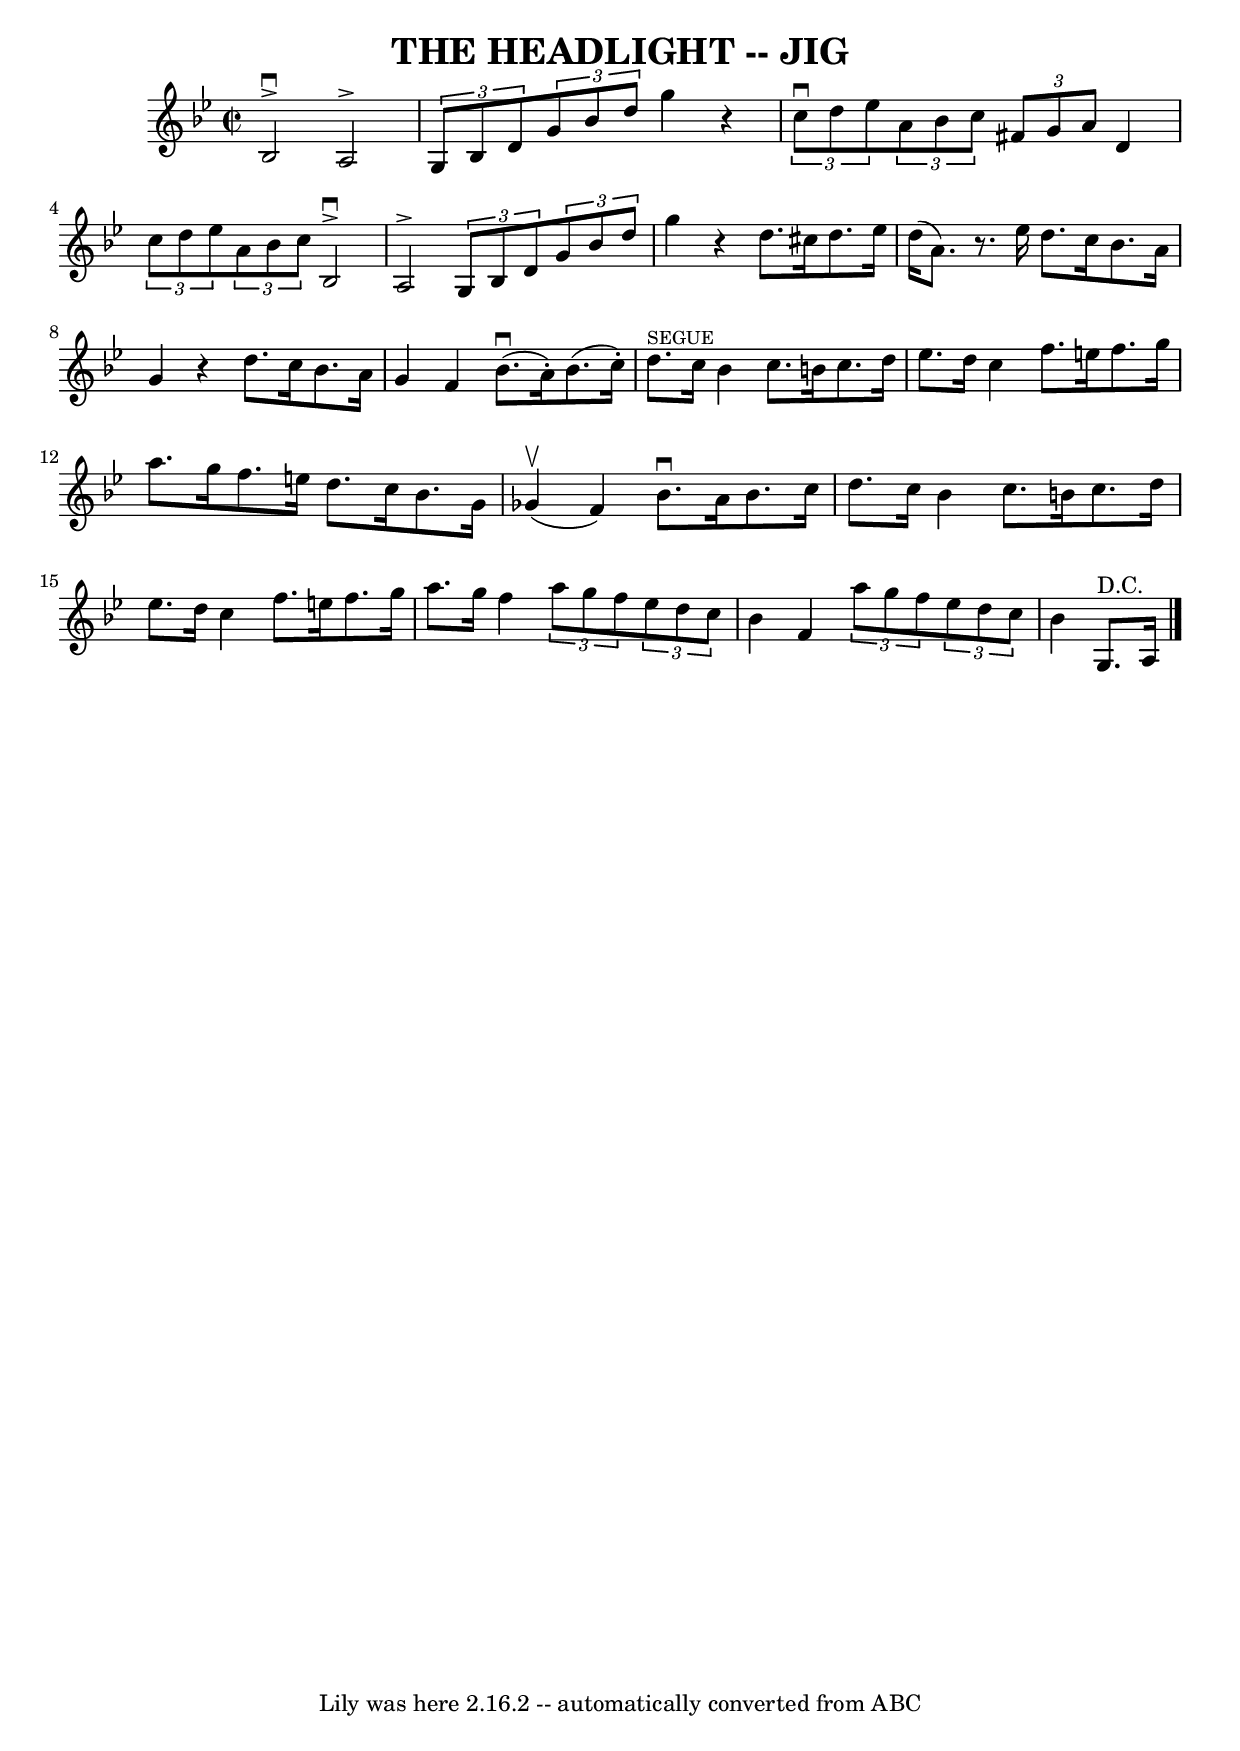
\version "2.16.2"
\include "Mammoth.ily"
\header {
  %% book = "Ryan's Mammoth Collection of Fiddle Tunes"
  crossRefNumber = "1"
  footnotes = ""
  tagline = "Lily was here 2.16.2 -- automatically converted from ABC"
  title = "THE HEADLIGHT -- JIG"

}
voicedefault =  {


  \override Staff.TimeSignature #'style = #'C
  \time 2/2 
  \key g \minor
  bes2^\downbow^\accent a2^\accent   |
  
  \times 2/3 { g8 bes8 d'8  
	     }   \times 2/3 { g'8 bes'8 d''8  
			    }   
  g''4    r4       |
  \times 2/3 { c''8^\downbow d''8 ees''8  
	     }   
  \times 2/3 { a'8 bes'8 c''8  
	     }   \times 2/3 { fis'8 g'8 a'8  
			    }  
  d'4    |
  \times 2/3 { c''8 d''8 ees''8  
	     }   \times 2/3 {   
	       a'8 bes'8 c''8  
	     }       |
  bes2^\downbow^\accent a2^\accent   
  |
  \times 2/3 { g8 bes8 d'8  
	     }   \times 2/3 { g'8 bes'8    
			      d''8  
			    } g''4    r4       |
  d''8. cis''16 d''8. ees''16    
  d''16 (a'8.)   r8. ees''16    |
  d''8. c''16 bes'8. a'16 
  g'4    r4   \bar ":|" d''8. c''16 bes'8. a'16 g'4 f'4    
  \bar "|."     \bar "|:" bes'8. (^\downbow a'16-.) bes'8. (c''16-.) d''8.^\segue c''16 bes'4    |
  c''8. b'16 c''8.  
  d''16 ees''8. d''16 c''4        |
  f''8. e''16 f''8.   
  g''16 a''8. g''16 f''8. e''16    |
  d''8. c''16    
  bes'8. g'16 ges'4 (^\upbow f'4)   |
  |
  bes'8.^\downbow a'16 bes'8. c''16 d''8. c''16 bes'4    |
  
  c''8. b'16 c''8. d''16 ees''8. d''16 c''4        |
  
  f''8. e''16 f''8. g''16 a''8. g''16 f''4    |
  
  \times 2/3 { a''8 g''8 f''8  
	     }   \times 2/3 { ees''8 d''8 c''8  

			    } bes'4 f'4    \bar ":|"   \times 2/3 { a''8 g''8 f''8  
								  }   
  \times 2/3 { ees''8 d''8 c''8  
	     } bes'4 g8.^"D.C." a16    
  \bar "|."   

}

\score{
  <<

    \context Staff="default"
    {
      \voicedefault 
      
    }

  >>
  \layout {
    
  }
  \midi {
  }

}
